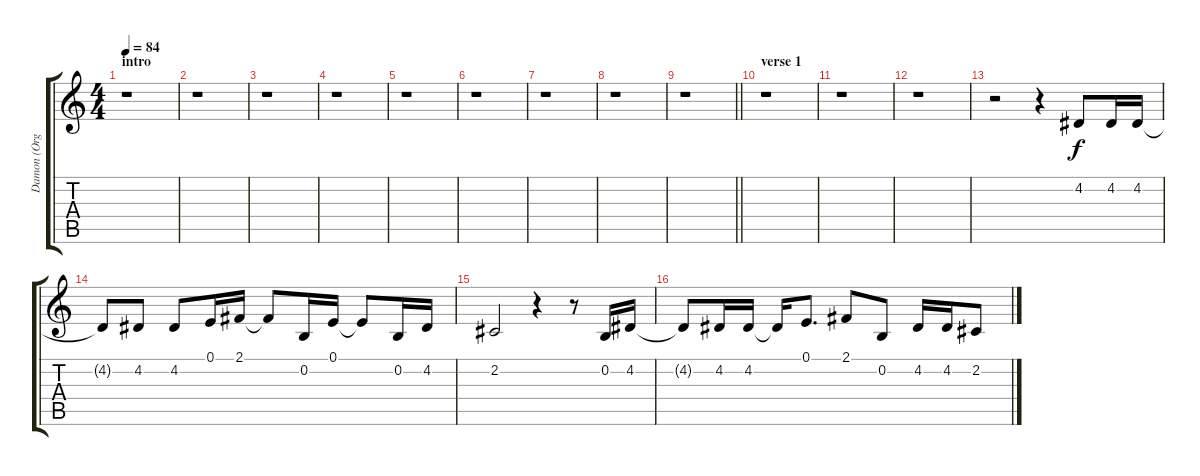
\track ("Damon (Organ)" "Damon (Org") {instrument voiceoohs}
\staff {score tabs}
\tuning (E4 B3 G3 D3 A2 E2) {hide}
\ts (4 4)
\section ("" "intro")
\tempo 84
\clef g2
\ks c
r.1{dy f instrument voiceoohs} |
r.1 |
r.1 |
r.1 |
r.1 |
r.1 |
r.1 |
r.1 |
\barLineRight lightlight
r.1 |
\section ("" "verse 1")
r.1 |
r.1 |
r.1 |
r.2 r.4 4.2.8 4.2.16 4.2.16 |
4.2{t}.8 4.2.8 4.2.8 0.1.16 2.1.16 2.1{t}.8 0.2.16 0.1.16 0.1{t}.8 0.2.16 4.2.16 |
2.2.2 r.4 r.8 0.2.16 4.2.16 |
4.2{t}.8 4.2.16 4.2.16 4.2{t}.16 0.1.8{d} 2.1.8 0.2.8 4.2.16 4.2.16 2.2.8
